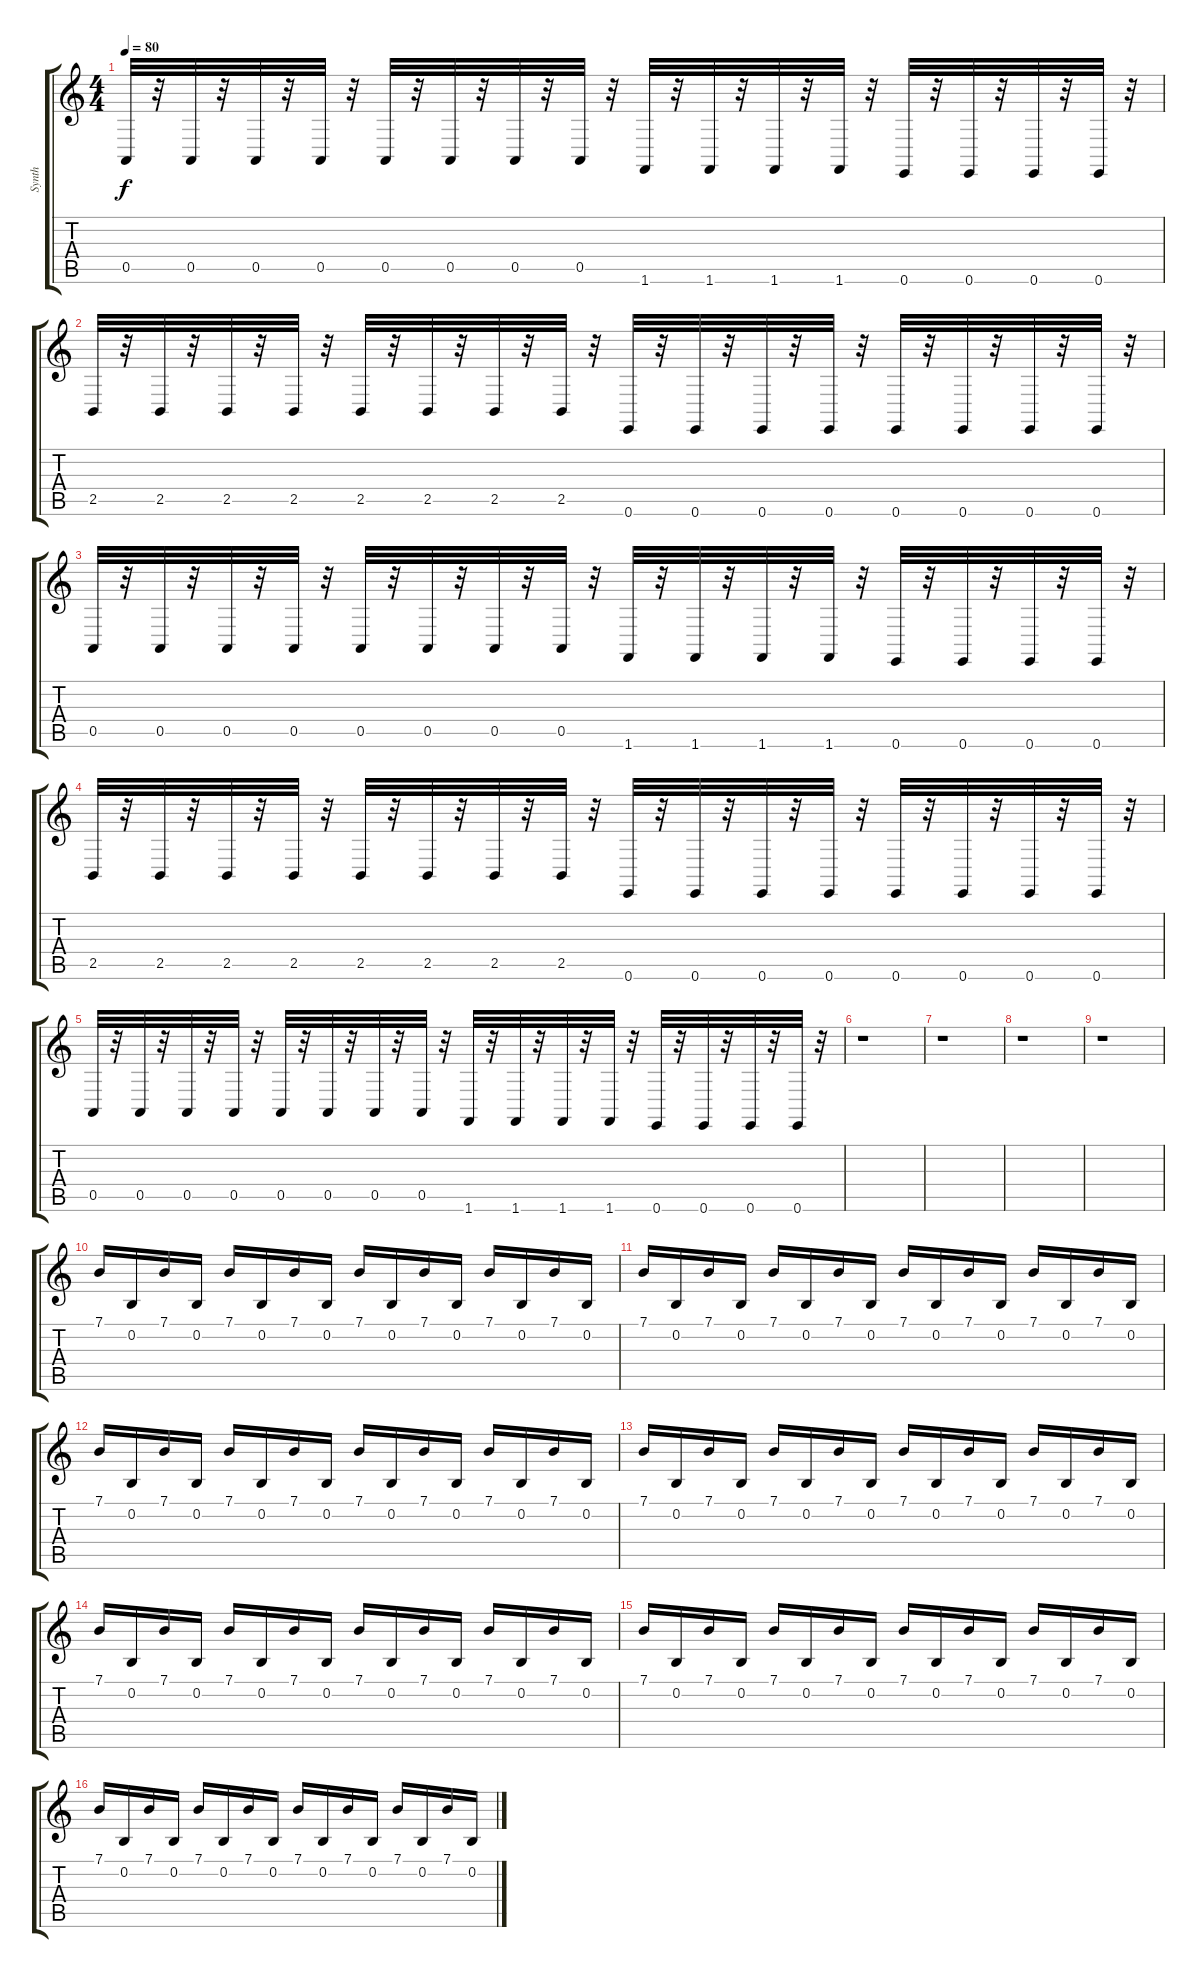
\track ("Synth" "Synth") {instrument lead2sawtooth}
\staff {score tabs}
\tuning (E4 B3 G3 D3 A2 E2) {hide}
\ts (4 4)
\tempo 80
\clef g2
\ks c
0.5.32{dy f} r.32 0.5.32 r.32 0.5.32 r.32 0.5.32 r.32 0.5.32 r.32 0.5.32 r.32 0.5.32 r.32 0.5.32 r.32 1.6.32 r.32 1.6.32 r.32 1.6.32 r.32 1.6.32 r.32 0.6.32 r.32 0.6.32 r.32 0.6.32 r.32 0.6.32 r.32 |
2.5.32 r.32 2.5.32 r.32 2.5.32 r.32 2.5.32 r.32 2.5.32 r.32 2.5.32 r.32 2.5.32 r.32 2.5.32 r.32 0.6.32 r.32 0.6.32 r.32 0.6.32 r.32 0.6.32 r.32 0.6.32 r.32 0.6.32 r.32 0.6.32 r.32 0.6.32 r.32 |
0.5.32 r.32 0.5.32 r.32 0.5.32 r.32 0.5.32 r.32 0.5.32 r.32 0.5.32 r.32 0.5.32 r.32 0.5.32 r.32 1.6.32 r.32 1.6.32 r.32 1.6.32 r.32 1.6.32 r.32 0.6.32 r.32 0.6.32 r.32 0.6.32 r.32 0.6.32 r.32 |
2.5.32 r.32 2.5.32 r.32 2.5.32 r.32 2.5.32 r.32 2.5.32 r.32 2.5.32 r.32 2.5.32 r.32 2.5.32 r.32 0.6.32 r.32 0.6.32 r.32 0.6.32 r.32 0.6.32 r.32 0.6.32 r.32 0.6.32 r.32 0.6.32 r.32 0.6.32 r.32 |
0.5.32 r.32 0.5.32 r.32 0.5.32 r.32 0.5.32 r.32 0.5.32 r.32 0.5.32 r.32 0.5.32 r.32 0.5.32 r.32 1.6.32 r.32 1.6.32 r.32 1.6.32 r.32 1.6.32 r.32 0.6.32 r.32 0.6.32 r.32 0.6.32 r.32 0.6.32 r.32 |
r.1 |
r.1 |
r.1 |
r.1 |
7.1.16{volume 16} 0.2.16 7.1.16 0.2.16 7.1.16 0.2.16 7.1.16 0.2.16 7.1.16 0.2.16 7.1.16 0.2.16 7.1.16 0.2.16 7.1.16 0.2.16 |
7.1.16 0.2.16 7.1.16 0.2.16 7.1.16 0.2.16 7.1.16 0.2.16 7.1.16 0.2.16 7.1.16 0.2.16 7.1.16 0.2.16 7.1.16 0.2.16 |
7.1.16 0.2.16 7.1.16 0.2.16 7.1.16 0.2.16 7.1.16 0.2.16 7.1.16 0.2.16 7.1.16 0.2.16 7.1.16 0.2.16 7.1.16 0.2.16 |
7.1.16 0.2.16 7.1.16 0.2.16 7.1.16 0.2.16 7.1.16 0.2.16 7.1.16 0.2.16 7.1.16 0.2.16 7.1.16 0.2.16 7.1.16 0.2.16 |
7.1.16 0.2.16 7.1.16 0.2.16 7.1.16 0.2.16 7.1.16 0.2.16 7.1.16 0.2.16 7.1.16 0.2.16 7.1.16 0.2.16 7.1.16 0.2.16 |
7.1.16 0.2.16 7.1.16 0.2.16 7.1.16 0.2.16 7.1.16 0.2.16 7.1.16 0.2.16 7.1.16 0.2.16 7.1.16 0.2.16 7.1.16 0.2.16 |
7.1.16 0.2.16 7.1.16 0.2.16 7.1.16 0.2.16 7.1.16 0.2.16 7.1.16 0.2.16 7.1.16 0.2.16 7.1.16 0.2.16 7.1.16 0.2.16
